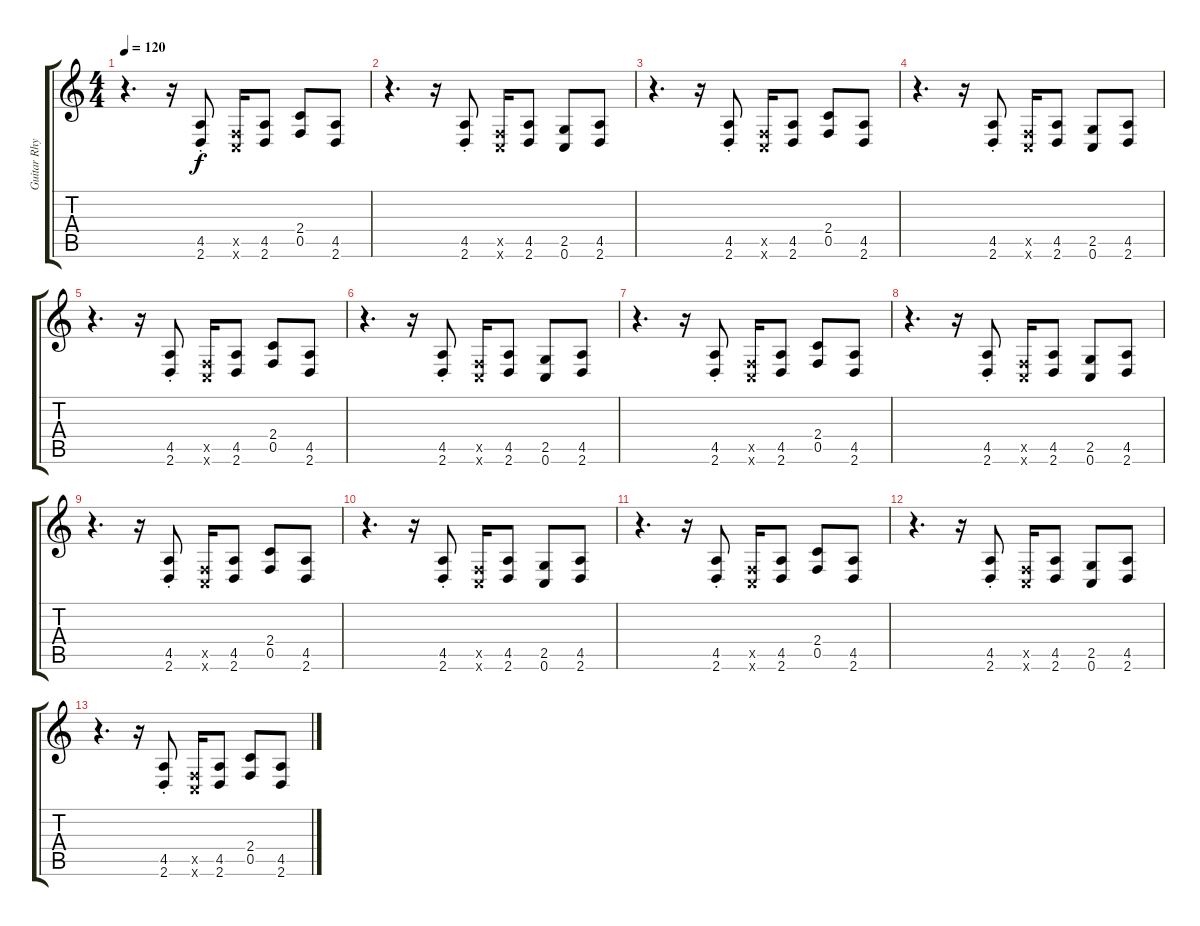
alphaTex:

\track ("Guitar Rhythm" "Guitar Rhy") {instrument distortionguitar}
\staff {score tabs}
\tuning (C4 G3 Eb3 Bb2 F2 C2) {hide}
\ts (4 4)
\tempo 120
\clef g2
\ks c
r.4{d dy f} r.16 (4.5{st} 2.6{st}).8 (0.5{x} 0.6{x}).16 (4.5 2.6).8 (2.4 0.5).8 (4.5 2.6).8 |
r.4{d} r.16 (4.5{st} 2.6{st}).8 (0.5{x} 0.6{x}).16 (4.5 2.6).8 (2.5 0.6).8 (4.5 2.6).8 |
r.4{d} r.16 (4.5{st} 2.6{st}).8 (0.5{x} 0.6{x}).16 (4.5 2.6).8 (2.4 0.5).8 (4.5 2.6).8 |
r.4{d} r.16 (4.5{st} 2.6{st}).8 (0.5{x} 0.6{x}).16 (4.5 2.6).8 (2.5 0.6).8 (4.5 2.6).8 |
r.4{d} r.16 (4.5{st} 2.6{st}).8 (0.5{x} 0.6{x}).16 (4.5 2.6).8 (2.4 0.5).8 (4.5 2.6).8 |
r.4{d} r.16 (4.5{st} 2.6{st}).8 (0.5{x} 0.6{x}).16 (4.5 2.6).8 (2.5 0.6).8 (4.5 2.6).8 |
r.4{d} r.16 (4.5{st} 2.6{st}).8 (0.5{x} 0.6{x}).16 (4.5 2.6).8 (2.4 0.5).8 (4.5 2.6).8 |
r.4{d} r.16 (4.5{st} 2.6{st}).8 (0.5{x} 0.6{x}).16 (4.5 2.6).8 (2.5 0.6).8 (4.5 2.6).8 |
r.4{d} r.16 (4.5{st} 2.6{st}).8 (0.5{x} 0.6{x}).16 (4.5 2.6).8 (2.4 0.5).8 (4.5 2.6).8 |
r.4{d} r.16 (4.5{st} 2.6{st}).8 (0.5{x} 0.6{x}).16 (4.5 2.6).8 (2.5 0.6).8 (4.5 2.6).8 |
r.4{d} r.16 (4.5{st} 2.6{st}).8 (0.5{x} 0.6{x}).16 (4.5 2.6).8 (2.4 0.5).8 (4.5 2.6).8 |
r.4{d} r.16 (4.5{st} 2.6{st}).8 (0.5{x} 0.6{x}).16 (4.5 2.6).8 (2.5 0.6).8 (4.5 2.6).8 |
r.4{d} r.16 (4.5{st} 2.6{st}).8 (0.5{x} 0.6{x}).16 (4.5 2.6).8 (2.4 0.5).8 (4.5 2.6).8
